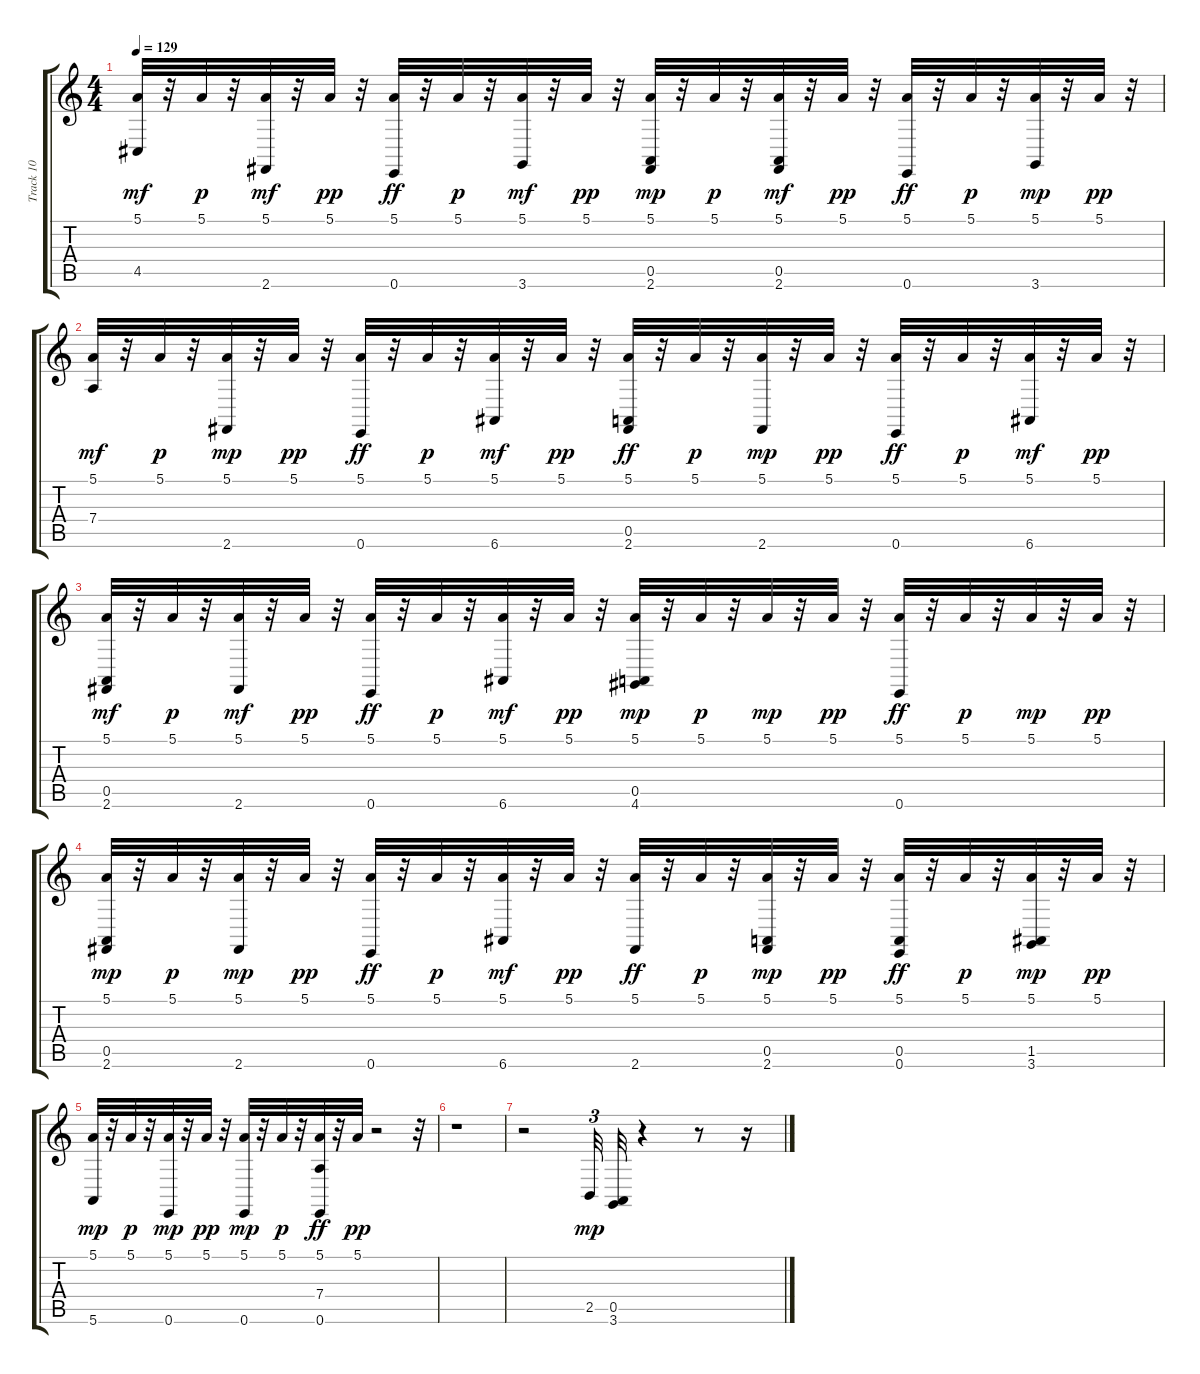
\track ("Track 10" "Track 10") {instrument acousticgrandpiano}
\staff {score tabs}
\tuning (E4 B3 G3 D3 A2 E2) {hide}
\ts (4 4)
\tempo 129
\clef g2
\ks c
(5.1 4.5).32{dy mf} r.32 5.1.32{dy p} r.32 (5.1 2.6).32{dy mf} r.32 5.1.32{dy pp} r.32 (5.1 0.6).32{dy ff} r.32 5.1.32{dy p} r.32 (5.1 3.6).32{dy mf} r.32 5.1.32{dy pp} r.32 (5.1 0.5 2.6).32{dy mp} r.32 5.1.32{dy p} r.32 (5.1 0.5 2.6).32{dy mf} r.32 5.1.32{dy pp} r.32 (5.1 0.6).32{dy ff} r.32 5.1.32{dy p} r.32 (5.1 3.6).32{dy mp} r.32 5.1.32{dy pp} r.32 |
(5.1 7.4).32{dy mf} r.32 5.1.32{dy p} r.32 (5.1 2.6).32{dy mp} r.32 5.1.32{dy pp} r.32 (5.1 0.6).32{dy ff} r.32 5.1.32{dy p} r.32 (5.1 6.6).32{dy mf} r.32 5.1.32{dy pp} r.32 (5.1 0.5 2.6).32{dy ff} r.32 5.1.32{dy p} r.32 (5.1 2.6).32{dy mp} r.32 5.1.32{dy pp} r.32 (5.1 0.6).32{dy ff} r.32 5.1.32{dy p} r.32 (5.1 6.6).32{dy mf} r.32 5.1.32{dy pp} r.32 |
(5.1 0.5 2.6).32{dy mf} r.32 5.1.32{dy p} r.32 (5.1 2.6).32{dy mf} r.32 5.1.32{dy pp} r.32 (5.1 0.6).32{dy ff} r.32 5.1.32{dy p} r.32 (5.1 6.6).32{dy mf} r.32 5.1.32{dy pp} r.32 (5.1 0.5 4.6).32{dy mp} r.32 5.1.32{dy p} r.32 5.1.32{dy mp} r.32 5.1.32{dy pp} r.32 (5.1 0.6).32{dy ff} r.32 5.1.32{dy p} r.32 5.1.32{dy mp} r.32 5.1.32{dy pp} r.32 |
(5.1 0.5 2.6).32{dy mp} r.32 5.1.32{dy p} r.32 (5.1 2.6).32{dy mp} r.32 5.1.32{dy pp} r.32 (5.1 0.6).32{dy ff} r.32 5.1.32{dy p} r.32 (5.1 6.6).32{dy mf} r.32 5.1.32{dy pp} r.32 (5.1 2.6).32{dy ff} r.32 5.1.32{dy p} r.32 (5.1 0.5 2.6).32{dy mp} r.32 5.1.32{dy pp} r.32 (5.1 0.5 0.6).32{dy ff} r.32 5.1.32{dy p} r.32 (5.1 1.5 3.6).32{dy mp} r.32 5.1.32{dy pp} r.32 |
(5.1 5.6).32{dy mp} r.32 5.1.32{dy p} r.32 (5.1 0.6).32{dy mp} r.32 5.1.32{dy pp} r.32 (5.1 0.6).32{dy mp} r.32 5.1.32{dy p} r.32 (5.1 7.4 0.6).32{dy ff} r.32 5.1.32{dy pp} r.2 r.32 |
r.1 |
r.2 2.5.32{tu (3 2) dy mp} (0.5 3.6).32 r.4 r.8 r.16
